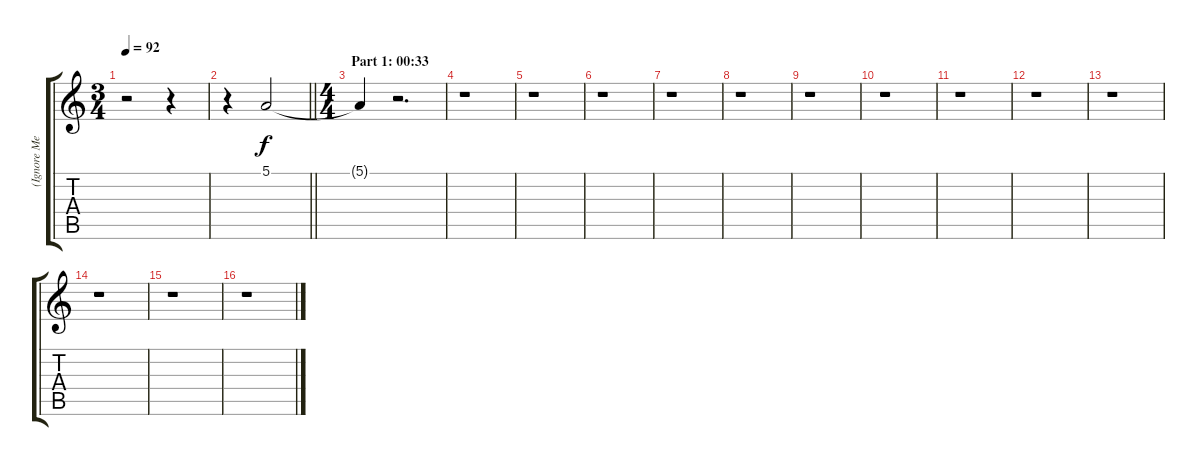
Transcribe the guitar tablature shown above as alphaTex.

\track ("(Ignore Me)" "(Ignore Me") {instrument reversecymbal}
\staff {score tabs}
\tuning (E4 B3 G3 D3 A2 E2) {hide}
\ts (3 4)
\tempo 92
\clef g2
\ks c
r.2{dy f} r.4 |
\barLineRight lightlight
r.4 5.1.2 |
\ts (4 4)
\section ("" "Part 1: 00:33")
5.1{t}.4 r.2{d} |
r.1 |
r.1 |
r.1 |
r.1 |
r.1 |
r.1 |
r.1 |
r.1 |
r.1 |
r.1 |
r.1 |
r.1 |
r.1
